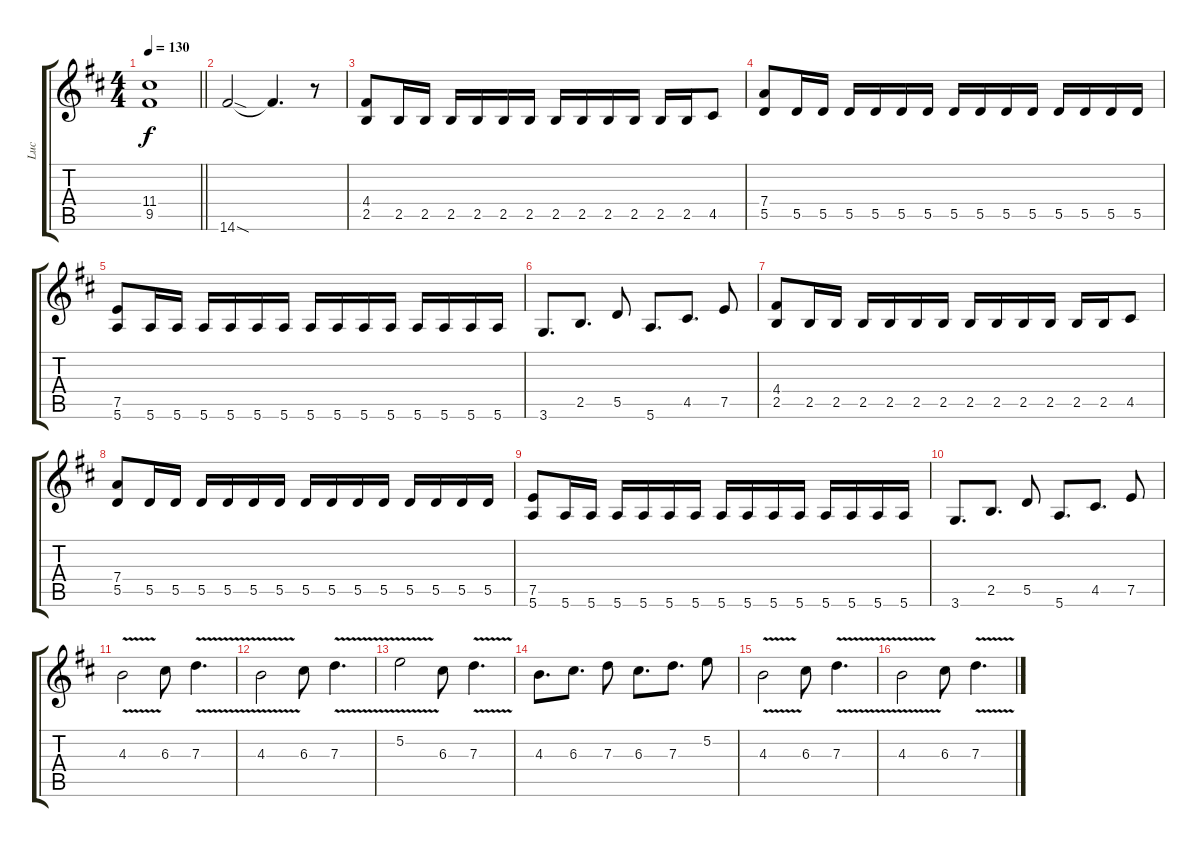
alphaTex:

\track ("Luc" "Luc") {instrument distortionguitar}
\staff {score tabs}
\tuning (E4 B3 G3 D3 A2 E2) {hide}
\ts (4 4)
\tempo 130
\clef g2
\barLineRight lightlight
\ks bminor
(11.4 9.5).1{dy f} |
14.6{sod}.2 14.6{t}.4{d} r.8 |
(4.4 2.5).8 2.5.16 2.5.16 2.5.16 2.5.16 2.5.16 2.5.16 2.5.16 2.5.16 2.5.16 2.5.16 2.5.16 2.5.16 4.5.8 |
(7.4 5.5).8 5.5.16 5.5.16 5.5.16 5.5.16 5.5.16 5.5.16 5.5.16 5.5.16 5.5.16 5.5.16 5.5.16 5.5.16 5.5.16 5.5.16 |
(7.5 5.6).8 5.6.16 5.6.16 5.6.16 5.6.16 5.6.16 5.6.16 5.6.16 5.6.16 5.6.16 5.6.16 5.6.16 5.6.16 5.6.16 5.6.16 |
3.6.8{d} 2.5.8{d} 5.5.8 5.6.8{d} 4.5.8{d} 7.5.8 |
(4.4 2.5).8 2.5.16 2.5.16 2.5.16 2.5.16 2.5.16 2.5.16 2.5.16 2.5.16 2.5.16 2.5.16 2.5.16 2.5.16 4.5.8 |
(7.4 5.5).8 5.5.16 5.5.16 5.5.16 5.5.16 5.5.16 5.5.16 5.5.16 5.5.16 5.5.16 5.5.16 5.5.16 5.5.16 5.5.16 5.5.16 |
(7.5 5.6).8 5.6.16 5.6.16 5.6.16 5.6.16 5.6.16 5.6.16 5.6.16 5.6.16 5.6.16 5.6.16 5.6.16 5.6.16 5.6.16 5.6.16 |
3.6.8{d} 2.5.8{d} 5.5.8 5.6.8{d} 4.5.8{d} 7.5.8 |
4.3{v}.2 6.3.8 7.3{v}.4{d} |
4.3{v}.2 6.3.8 7.3{v}.4{d} |
5.2{v}.2 6.3.8 7.3{v}.4{d} |
4.3.8{d} 6.3.8{d} 7.3.8 6.3.8{d} 7.3.8{d} 5.2.8 |
4.3{v}.2 6.3.8 7.3{v}.4{d} |
4.3{v}.2 6.3.8 7.3{v}.4{d}
